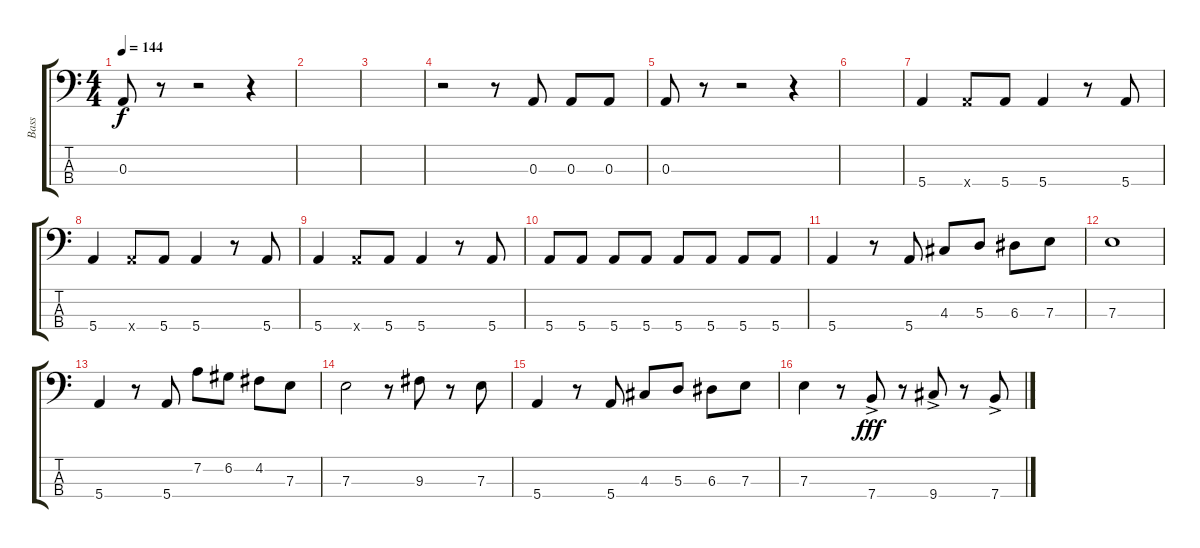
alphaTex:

\track ("Bass" "Bass") {instrument electricbassfinger}
\staff {score tabs}
\tuning (G2 D2 A1 E1) {hide}
\ts (4 4)
\tempo 144
\clef f4
\ks c
0.3.8{dy f} r.8 r.2 r.4 |
|
|
r.2 r.8 0.3.8 0.3.8 0.3.8 |
0.3.8 r.8 r.2 r.4 |
|
5.4.4 5.4{x}.8 5.4.8 5.4.4 r.8 5.4.8 |
5.4.4 5.4{x}.8 5.4.8 5.4.4 r.8 5.4.8 |
5.4.4 5.4{x}.8 5.4.8 5.4.4 r.8 5.4.8 |
5.4.8 5.4.8 5.4.8 5.4.8 5.4.8 5.4.8 5.4.8 5.4.8 |
5.4.4 r.8 5.4.8 4.3.8 5.3.8 6.3.8 7.3.8 |
7.3.1 |
5.4.4 r.8 5.4.8 7.2.8 6.2.8 4.2.8 7.3.8 |
7.3.2 r.8 9.3.8 r.8 7.3.8 |
5.4.4 r.8 5.4.8 4.3.8 5.3.8 6.3.8 7.3.8 |
7.3.4 r.8 7.4{ac}.8{dy fff} r.8 9.4{ac}.8 r.8 7.4{ac}.8
